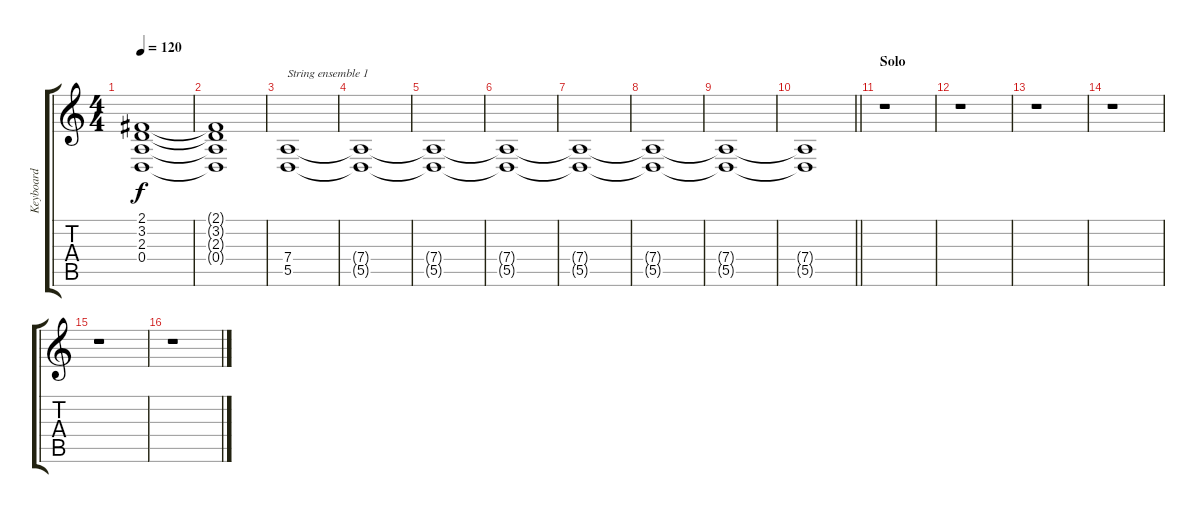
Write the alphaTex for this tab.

\track ("Keyboard" "Keyboard") {instrument lead1square}
\staff {score tabs}
\tuning (E4 B3 G3 D3 A2 E2) {hide}
\ts (4 4)
\tempo 120
\clef g2
\ks c
(2.1{t} 3.2{t} 2.3{t} 0.4{t}).1{dy f} |
(2.1{t} 3.2{t} 2.3{t} 0.4{t}).1 |
(7.4 5.5).1{txt "String ensemble 1" instrument stringensemble1} |
(7.4{t} 5.5{t}).1 |
(7.4{t} 5.5{t}).1 |
(7.4{t} 5.5{t}).1 |
(7.4{t} 5.5{t}).1 |
(7.4{t} 5.5{t}).1 |
(7.4{t} 5.5{t}).1 |
\barLineRight lightlight
(7.4{t} 5.5{t}).1 |
\section ("" "Solo")
r.1 |
r.1 |
r.1 |
r.1 |
r.1 |
r.1
